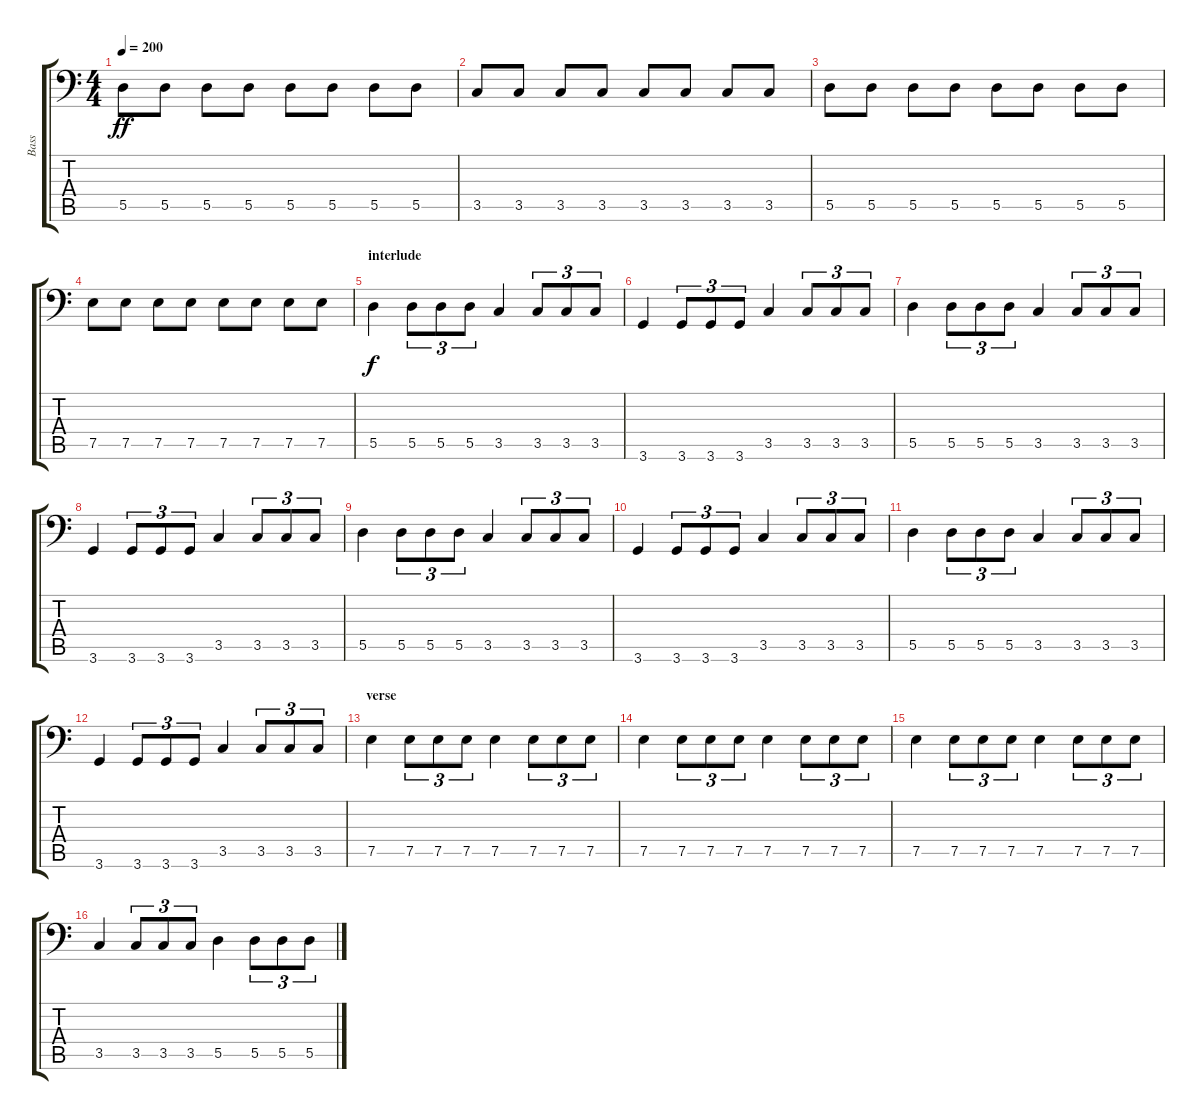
\track ("Bass" "Bass") {instrument electricbassfinger}
\staff {score tabs}
\tuning (E3 B2 G2 D2 A1 E1) {hide}
\ts (4 4)
\tempo 200
\clef f4
\ks c
5.5.8{dy ff} 5.5.8 5.5.8 5.5.8 5.5.8 5.5.8 5.5.8 5.5.8 |
3.5.8 3.5.8 3.5.8 3.5.8 3.5.8 3.5.8 3.5.8 3.5.8 |
5.5.8 5.5.8 5.5.8 5.5.8 5.5.8 5.5.8 5.5.8 5.5.8 |
7.5.8 7.5.8 7.5.8 7.5.8 7.5.8 7.5.8 7.5.8 7.5.8 |
\section ("" "interlude")
5.5.4{dy f} 5.5.8{tu (3 2)} 5.5.8{tu (3 2)} 5.5.8{tu (3 2)} 3.5.4 3.5.8{tu (3 2)} 3.5.8{tu (3 2)} 3.5.8{tu (3 2)} |
3.6.4 3.6.8{tu (3 2)} 3.6.8{tu (3 2)} 3.6.8{tu (3 2)} 3.5.4 3.5.8{tu (3 2)} 3.5.8{tu (3 2)} 3.5.8{tu (3 2)} |
5.5.4 5.5.8{tu (3 2)} 5.5.8{tu (3 2)} 5.5.8{tu (3 2)} 3.5.4 3.5.8{tu (3 2)} 3.5.8{tu (3 2)} 3.5.8{tu (3 2)} |
3.6.4 3.6.8{tu (3 2)} 3.6.8{tu (3 2)} 3.6.8{tu (3 2)} 3.5.4 3.5.8{tu (3 2)} 3.5.8{tu (3 2)} 3.5.8{tu (3 2)} |
5.5.4 5.5.8{tu (3 2)} 5.5.8{tu (3 2)} 5.5.8{tu (3 2)} 3.5.4 3.5.8{tu (3 2)} 3.5.8{tu (3 2)} 3.5.8{tu (3 2)} |
3.6.4 3.6.8{tu (3 2)} 3.6.8{tu (3 2)} 3.6.8{tu (3 2)} 3.5.4 3.5.8{tu (3 2)} 3.5.8{tu (3 2)} 3.5.8{tu (3 2)} |
5.5.4 5.5.8{tu (3 2)} 5.5.8{tu (3 2)} 5.5.8{tu (3 2)} 3.5.4 3.5.8{tu (3 2)} 3.5.8{tu (3 2)} 3.5.8{tu (3 2)} |
3.6.4 3.6.8{tu (3 2)} 3.6.8{tu (3 2)} 3.6.8{tu (3 2)} 3.5.4 3.5.8{tu (3 2)} 3.5.8{tu (3 2)} 3.5.8{tu (3 2)} |
\section ("" "verse")
7.5.4 7.5.8{tu (3 2)} 7.5.8{tu (3 2)} 7.5.8{tu (3 2)} 7.5.4 7.5.8{tu (3 2)} 7.5.8{tu (3 2)} 7.5.8{tu (3 2)} |
7.5.4 7.5.8{tu (3 2)} 7.5.8{tu (3 2)} 7.5.8{tu (3 2)} 7.5.4 7.5.8{tu (3 2)} 7.5.8{tu (3 2)} 7.5.8{tu (3 2)} |
7.5.4 7.5.8{tu (3 2)} 7.5.8{tu (3 2)} 7.5.8{tu (3 2)} 7.5.4 7.5.8{tu (3 2)} 7.5.8{tu (3 2)} 7.5.8{tu (3 2)} |
3.5.4 3.5.8{tu (3 2)} 3.5.8{tu (3 2)} 3.5.8{tu (3 2)} 5.5.4 5.5.8{tu (3 2)} 5.5.8{tu (3 2)} 5.5.8{tu (3 2)}
